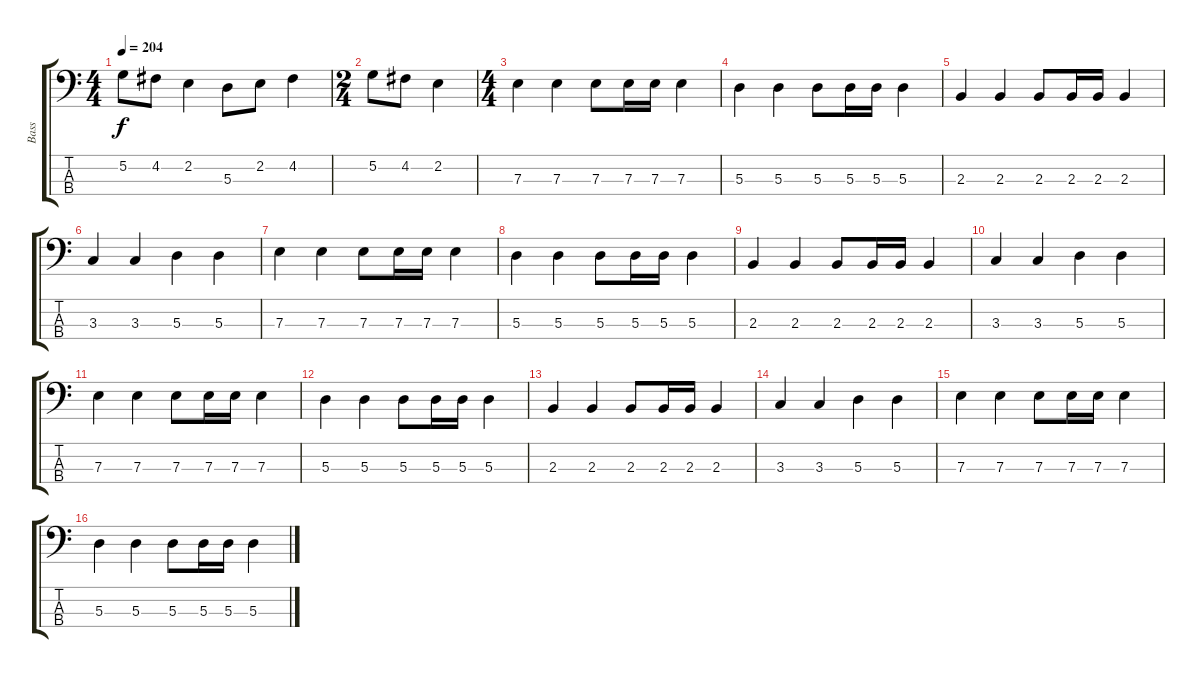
\track ("Bass" "Bass") {instrument electricbasspick}
\staff {score tabs}
\tuning (G2 D2 A1 E1) {hide}
\ts (4 4)
\tempo 204
\clef f4
\ks c
5.2.8{dy f} 4.2.8 2.2.4 5.3.8 2.2.8 4.2.4 |
\ts (2 4)
5.2.8 4.2.8 2.2.4 |
\ts (4 4)
7.3.4 7.3.4 7.3.8 7.3.16 7.3.16 7.3.4 |
5.3.4 5.3.4 5.3.8 5.3.16 5.3.16 5.3.4 |
2.3.4 2.3.4 2.3.8 2.3.16 2.3.16 2.3.4 |
3.3.4 3.3.4 5.3.4 5.3.4 |
7.3.4 7.3.4 7.3.8 7.3.16 7.3.16 7.3.4 |
5.3.4 5.3.4 5.3.8 5.3.16 5.3.16 5.3.4 |
2.3.4 2.3.4 2.3.8 2.3.16 2.3.16 2.3.4 |
3.3.4 3.3.4 5.3.4 5.3.4 |
7.3.4 7.3.4 7.3.8 7.3.16 7.3.16 7.3.4 |
5.3.4 5.3.4 5.3.8 5.3.16 5.3.16 5.3.4 |
2.3.4 2.3.4 2.3.8 2.3.16 2.3.16 2.3.4 |
3.3.4 3.3.4 5.3.4 5.3.4 |
7.3.4 7.3.4 7.3.8 7.3.16 7.3.16 7.3.4 |
5.3.4 5.3.4 5.3.8 5.3.16 5.3.16 5.3.4
